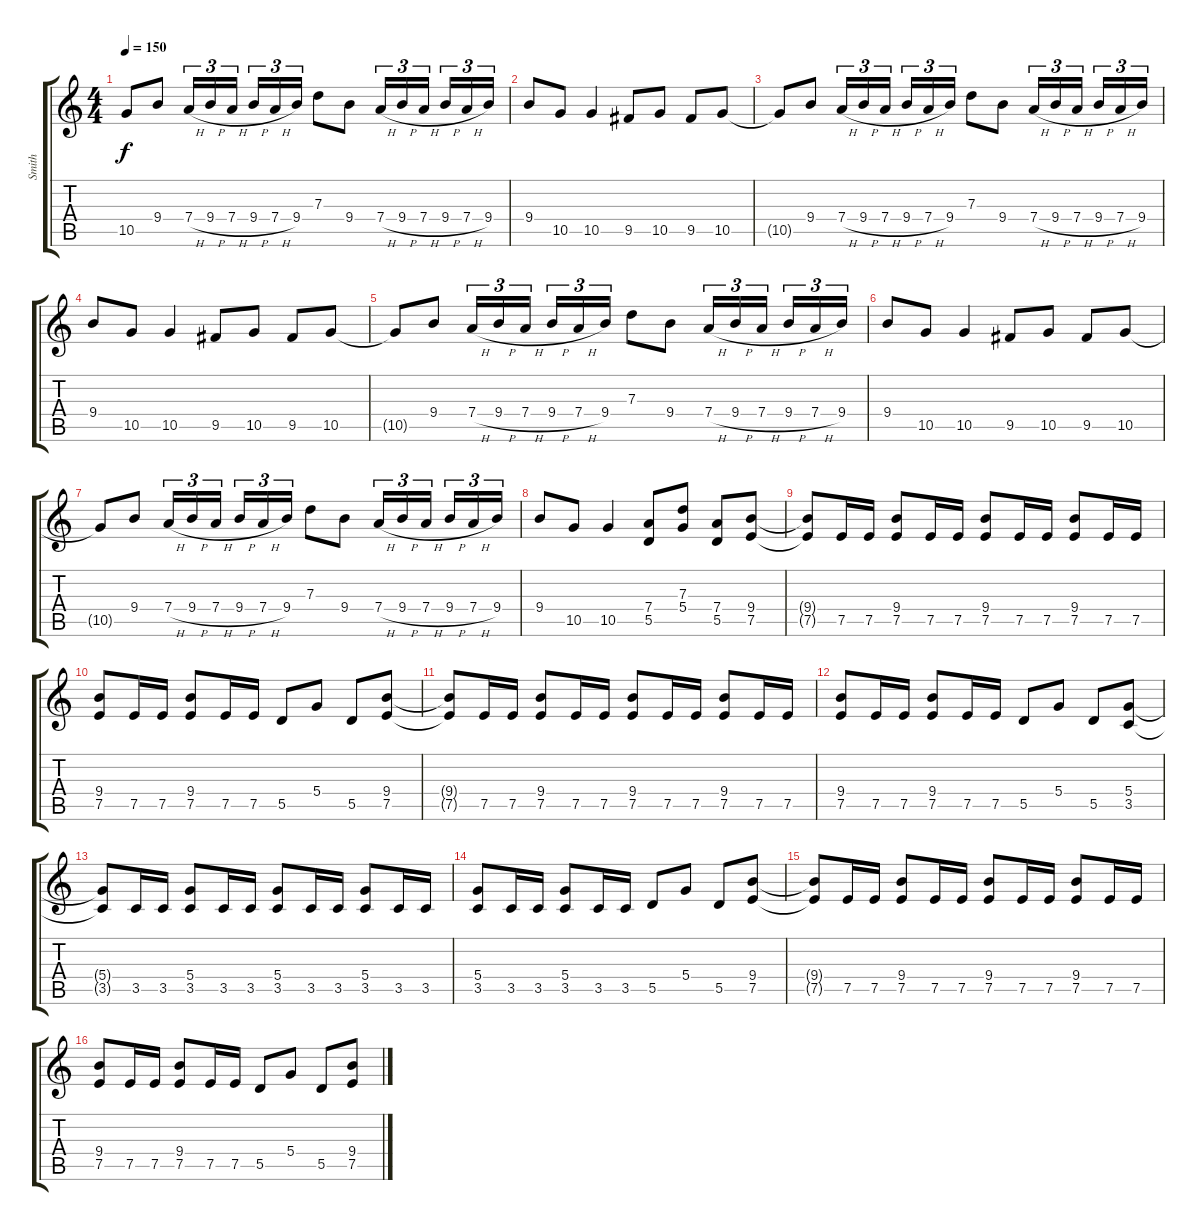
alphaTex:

\track ("Smith" "Smith") {instrument distortionguitar}
\staff {score tabs}
\tuning (E4 B3 G3 D3 A2 E2) {hide}
\ts (4 4)
\tempo 150
\clef g2
\ks c
10.5{t}.8{dy f} 9.4.8 7.4{h}.16{tu (3 2)} 9.4{h}.16{tu (3 2)} 7.4{h}.16{tu (3 2)} 9.4{h}.16{tu (3 2)} 7.4{h}.16{tu (3 2)} 9.4.16{tu (3 2)} 7.3.8 9.4.8 7.4{h}.16{tu (3 2)} 9.4{h}.16{tu (3 2)} 7.4{h}.16{tu (3 2)} 9.4{h}.16{tu (3 2)} 7.4{h}.16{tu (3 2)} 9.4.16{tu (3 2)} |
9.4.8 10.5.8 10.5.4 9.5.8 10.5.8 9.5.8 10.5.8 |
10.5{t}.8 9.4.8 7.4{h}.16{tu (3 2)} 9.4{h}.16{tu (3 2)} 7.4{h}.16{tu (3 2)} 9.4{h}.16{tu (3 2)} 7.4{h}.16{tu (3 2)} 9.4.16{tu (3 2)} 7.3.8 9.4.8 7.4{h}.16{tu (3 2)} 9.4{h}.16{tu (3 2)} 7.4{h}.16{tu (3 2)} 9.4{h}.16{tu (3 2)} 7.4{h}.16{tu (3 2)} 9.4.16{tu (3 2)} |
9.4.8 10.5.8 10.5.4 9.5.8 10.5.8 9.5.8 10.5.8 |
10.5{t}.8 9.4.8 7.4{h}.16{tu (3 2)} 9.4{h}.16{tu (3 2)} 7.4{h}.16{tu (3 2)} 9.4{h}.16{tu (3 2)} 7.4{h}.16{tu (3 2)} 9.4.16{tu (3 2)} 7.3.8 9.4.8 7.4{h}.16{tu (3 2)} 9.4{h}.16{tu (3 2)} 7.4{h}.16{tu (3 2)} 9.4{h}.16{tu (3 2)} 7.4{h}.16{tu (3 2)} 9.4.16{tu (3 2)} |
9.4.8 10.5.8 10.5.4 9.5.8 10.5.8 9.5.8 10.5.8 |
10.5{t}.8 9.4.8 7.4{h}.16{tu (3 2)} 9.4{h}.16{tu (3 2)} 7.4{h}.16{tu (3 2)} 9.4{h}.16{tu (3 2)} 7.4{h}.16{tu (3 2)} 9.4.16{tu (3 2)} 7.3.8 9.4.8 7.4{h}.16{tu (3 2)} 9.4{h}.16{tu (3 2)} 7.4{h}.16{tu (3 2)} 9.4{h}.16{tu (3 2)} 7.4{h}.16{tu (3 2)} 9.4.16{tu (3 2)} |
9.4.8 10.5.8 10.5.4 (7.4 5.5).8 (7.3 5.4).8 (7.4 5.5).8 (9.4 7.5).8 |
(9.4{t} 7.5{t}).8 7.5.16 7.5.16 (9.4 7.5).8 7.5.16 7.5.16 (9.4 7.5).8 7.5.16 7.5.16 (9.4 7.5).8 7.5.16 7.5.16 |
(9.4 7.5).8 7.5.16 7.5.16 (9.4 7.5).8 7.5.16 7.5.16 5.5.8 5.4.8 5.5.8 (9.4 7.5).8 |
(9.4{t} 7.5{t}).8 7.5.16 7.5.16 (9.4 7.5).8 7.5.16 7.5.16 (9.4 7.5).8 7.5.16 7.5.16 (9.4 7.5).8 7.5.16 7.5.16 |
(9.4 7.5).8 7.5.16 7.5.16 (9.4 7.5).8 7.5.16 7.5.16 5.5.8 5.4.8 5.5.8 (5.4 3.5).8 |
(5.4{t} 3.5{t}).8 3.5.16 3.5.16 (5.4 3.5).8 3.5.16 3.5.16 (5.4 3.5).8 3.5.16 3.5.16 (5.4 3.5).8 3.5.16 3.5.16 |
(5.4 3.5).8 3.5.16 3.5.16 (5.4 3.5).8 3.5.16 3.5.16 5.5.8 5.4.8 5.5.8 (9.4 7.5).8 |
(9.4{t} 7.5{t}).8 7.5.16 7.5.16 (9.4 7.5).8 7.5.16 7.5.16 (9.4 7.5).8 7.5.16 7.5.16 (9.4 7.5).8 7.5.16 7.5.16 |
(9.4 7.5).8 7.5.16 7.5.16 (9.4 7.5).8 7.5.16 7.5.16 5.5.8 5.4.8 5.5.8 (9.4 7.5).8
